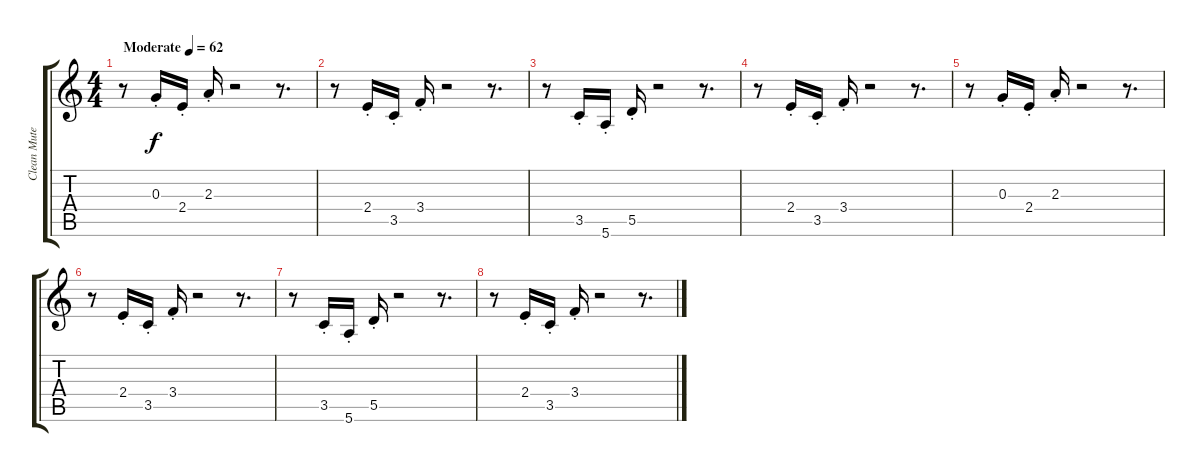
\track ("Clean Muted Guitar" "Clean Mute") {instrument electricguitarmuted}
\staff {score tabs}
\tuning (E4 B3 G3 D3 A2 E2) {hide}
\ts (4 4)
\tempo (62 "Moderate")
\clef g2
\ks c
r.8{dy f instrument electricguitarmuted} 0.3{st}.16 2.4{st}.16 2.3{st}.16 r.2 r.8{d} |
r.8 2.4{st}.16 3.5{st}.16 3.4{st}.16 r.2 r.8{d} |
r.8 3.5{st}.16 5.6{st}.16 5.5{st}.16 r.2 r.8{d} |
r.8 2.4{st}.16 3.5{st}.16 3.4{st}.16 r.2 r.8{d} |
r.8 0.3{st}.16 2.4{st}.16 2.3{st}.16 r.2 r.8{d} |
r.8 2.4{st}.16 3.5{st}.16 3.4{st}.16 r.2 r.8{d} |
r.8 3.5{st}.16 5.6{st}.16 5.5{st}.16 r.2 r.8{d} |
r.8 2.4{st}.16 3.5{st}.16 3.4{st}.16 r.2 r.8{d}
